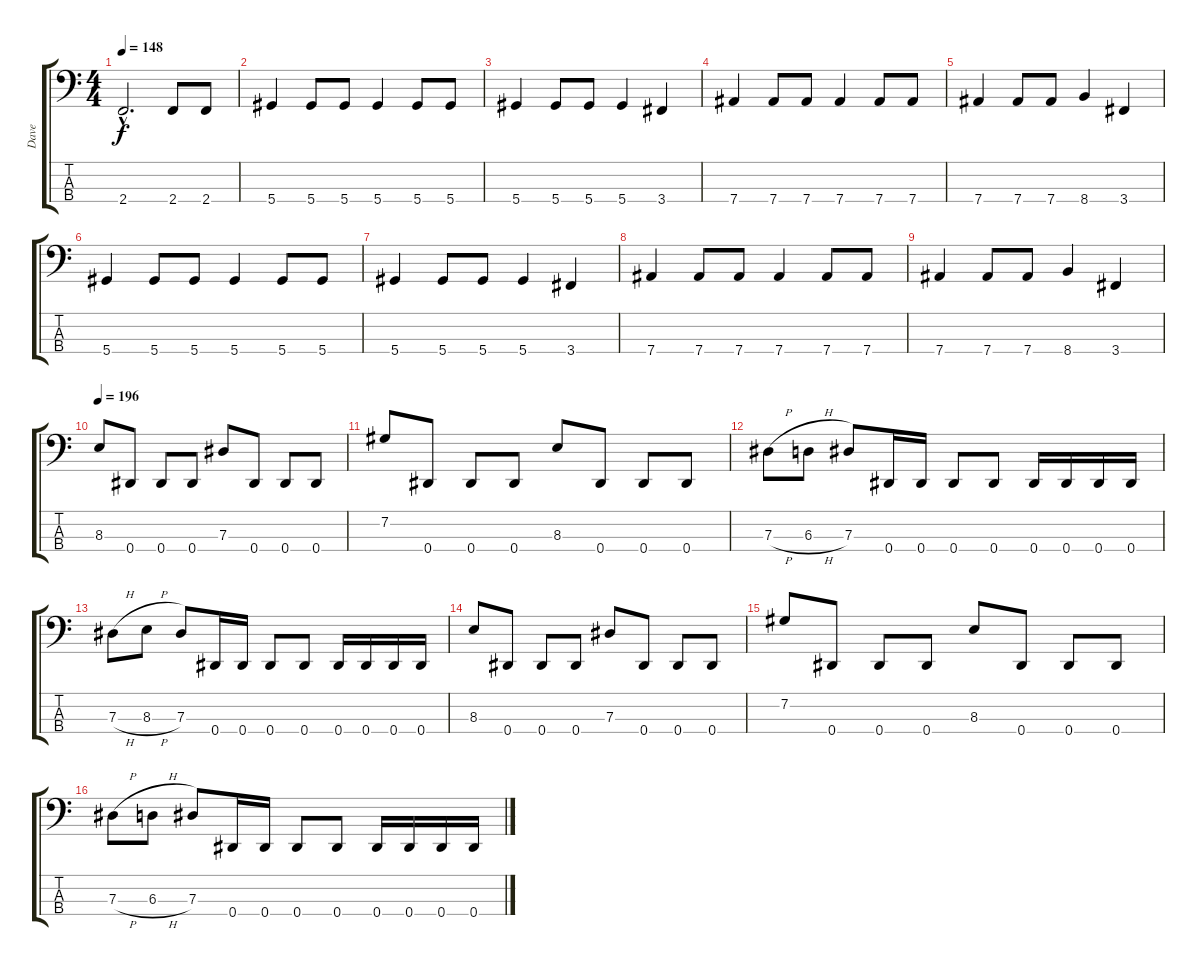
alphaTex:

\track ("Dave" "Dave") {instrument electricbassfinger}
\staff {score tabs}
\tuning (Gb2 Db2 Ab1 Eb1) {hide}
\ts (4 4)
\tempo 148
\clef f4
\ks c
2.4{hac}.2{d dy f} 2.4.8 2.4.8 |
5.4.4 5.4.8 5.4.8 5.4.4 5.4.8 5.4.8 |
5.4.4 5.4.8 5.4.8 5.4.4 3.4.4 |
7.4.4 7.4.8 7.4.8 7.4.4 7.4.8 7.4.8 |
7.4.4 7.4.8 7.4.8 8.4.4 3.4.4 |
5.4.4 5.4.8 5.4.8 5.4.4 5.4.8 5.4.8 |
5.4.4 5.4.8 5.4.8 5.4.4 3.4.4 |
7.4.4 7.4.8 7.4.8 7.4.4 7.4.8 7.4.8 |
7.4.4 7.4.8 7.4.8 8.4.4 3.4.4 |
\tempo 196
8.3.8 0.4.8 0.4.8 0.4.8 7.3.8 0.4.8 0.4.8 0.4.8 |
7.2.8 0.4.8 0.4.8 0.4.8 8.3.8 0.4.8 0.4.8 0.4.8 |
7.3{h}.8 6.3{h}.8 7.3.8 0.4.16 0.4.16 0.4.8 0.4.8 0.4.16 0.4.16 0.4.16 0.4.16 |
7.3{h}.8 8.3{h}.8 7.3.8 0.4.16 0.4.16 0.4.8 0.4.8 0.4.16 0.4.16 0.4.16 0.4.16 |
8.3.8 0.4.8 0.4.8 0.4.8 7.3.8 0.4.8 0.4.8 0.4.8 |
7.2.8 0.4.8 0.4.8 0.4.8 8.3.8 0.4.8 0.4.8 0.4.8 |
7.3{h}.8 6.3{h}.8 7.3.8 0.4.16 0.4.16 0.4.8 0.4.8 0.4.16 0.4.16 0.4.16 0.4.16
